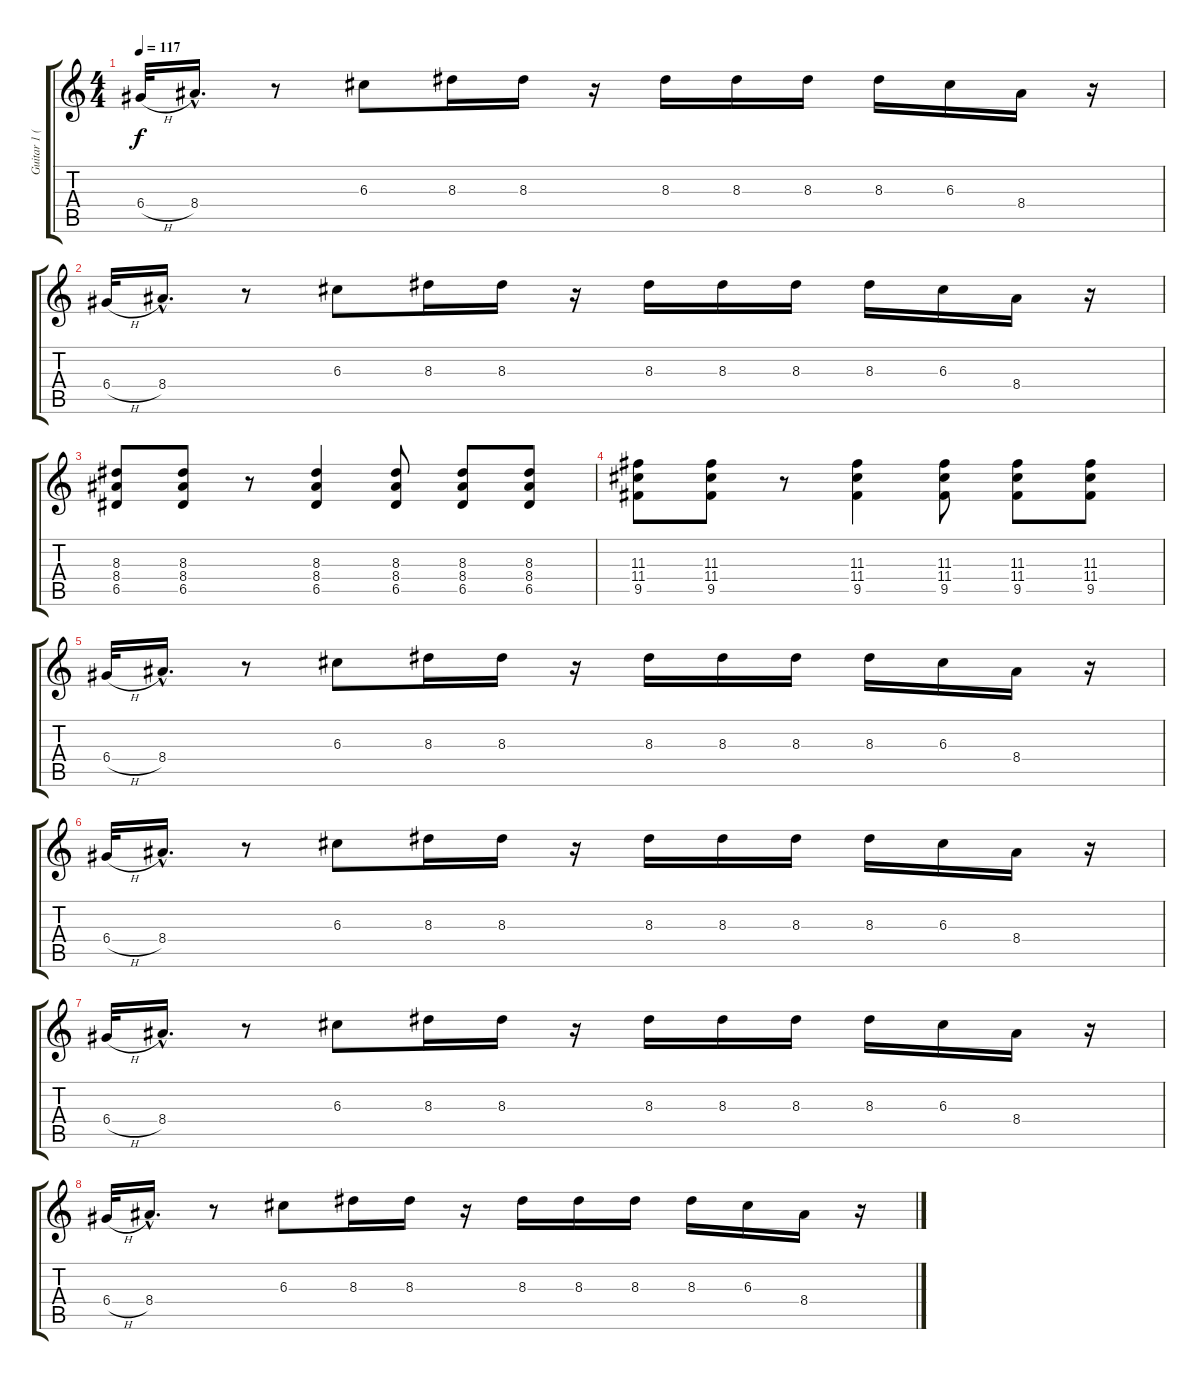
\track ("Guitar 1 (effets)" "Guitar 1 (") {instrument electricguitarclean}
\staff {score tabs}
\tuning (E4 B3 G3 D3 A2 E2) {hide}
\ts (4 4)
\tempo 117
\clef g2
\ks c
6.4{h}.32{dy f} 8.4{hac}.16{d} r.8 6.3.8 8.3.16 8.3.16 r.16 8.3.16 8.3.16 8.3.16 8.3.16 6.3.16 8.4.16 r.16 |
6.4{h}.32 8.4{hac}.16{d} r.8 6.3.8 8.3.16 8.3.16 r.16 8.3.16 8.3.16 8.3.16 8.3.16 6.3.16 8.4.16 r.16 |
(8.3 8.4 6.5).8 (8.3 8.4 6.5).8 r.8 (8.3 8.4 6.5).4 (8.3 8.4 6.5).8 (8.3 8.4 6.5).8 (8.3 8.4 6.5).8 |
(11.3 11.4 9.5).8 (11.3 11.4 9.5).8 r.8 (11.3 11.4 9.5).4 (11.3 11.4 9.5).8 (11.3 11.4 9.5).8 (11.3 11.4 9.5).8 |
6.4{h}.32 8.4{hac}.16{d} r.8 6.3.8 8.3.16 8.3.16 r.16 8.3.16 8.3.16 8.3.16 8.3.16 6.3.16 8.4.16 r.16 |
6.4{h}.32 8.4{hac}.16{d} r.8 6.3.8 8.3.16 8.3.16 r.16 8.3.16 8.3.16 8.3.16 8.3.16 6.3.16 8.4.16 r.16 |
6.4{h}.32 8.4{hac}.16{d} r.8 6.3.8 8.3.16 8.3.16 r.16 8.3.16 8.3.16 8.3.16 8.3.16 6.3.16 8.4.16 r.16 |
6.4{h}.32 8.4{hac}.16{d} r.8 6.3.8 8.3.16 8.3.16 r.16 8.3.16 8.3.16 8.3.16 8.3.16 6.3.16 8.4.16 r.16
